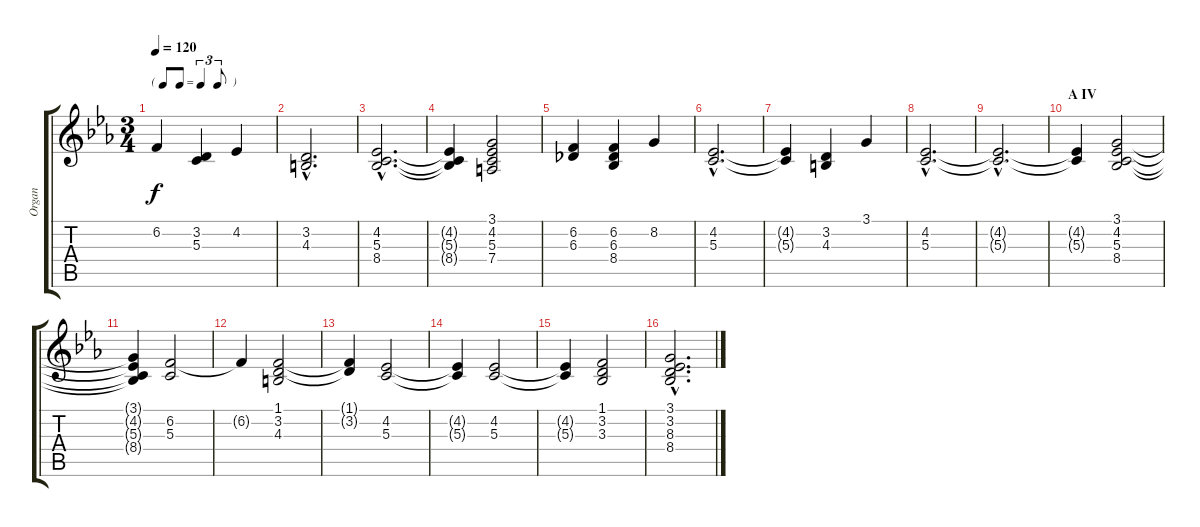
\track ("Organ" "Organ") {instrument drawbarorgan}
\staff {score tabs}
\tuning (E4 B3 G3 D3 A2 E2) {hide}
\ts (3 4)
\tf triplet8th
\tempo 120
\clef g2
\ks cminor
6.2{t}.4{dy f} (3.2 5.3).4 4.2.4 |
(3.2{hac} 4.3{hac}).2{d} |
(4.2{hac} 5.3{hac} 8.4{hac}).2{d} |
(4.2{t} 5.3{t} 8.4{t}).4 (3.1 4.2 5.3 7.4).2 |
(6.2 6.3).4 (6.2 6.3 8.4).4 8.2.4 |
(4.2{hac} 5.3{hac}).2{d} |
(4.2{t} 5.3{t}).4 (3.2 4.3).4 3.1.4 |
(4.2{hac} 5.3{hac}).2{d} |
(4.2{hac t} 5.3{hac t}).2{d} |
\section ("" "A IV")
(4.2{t} 5.3{t}).4 (3.1 4.2 5.3 8.4).2 |
(3.1{t} 4.2{t} 5.3{t} 8.4{t}).4 (6.2 5.3).2 |
6.2{t}.4 (1.1 3.2 4.3).2 |
(1.1{t} 3.2{t}).4 (4.2 5.3).2 |
(4.2{t} 5.3{t}).4 (4.2 5.3).2 |
(4.2{t} 5.3{t}).4 (1.1 3.2 3.3).2 |
(3.1{hac} 3.2{hac} 8.3 8.4).2{d}
